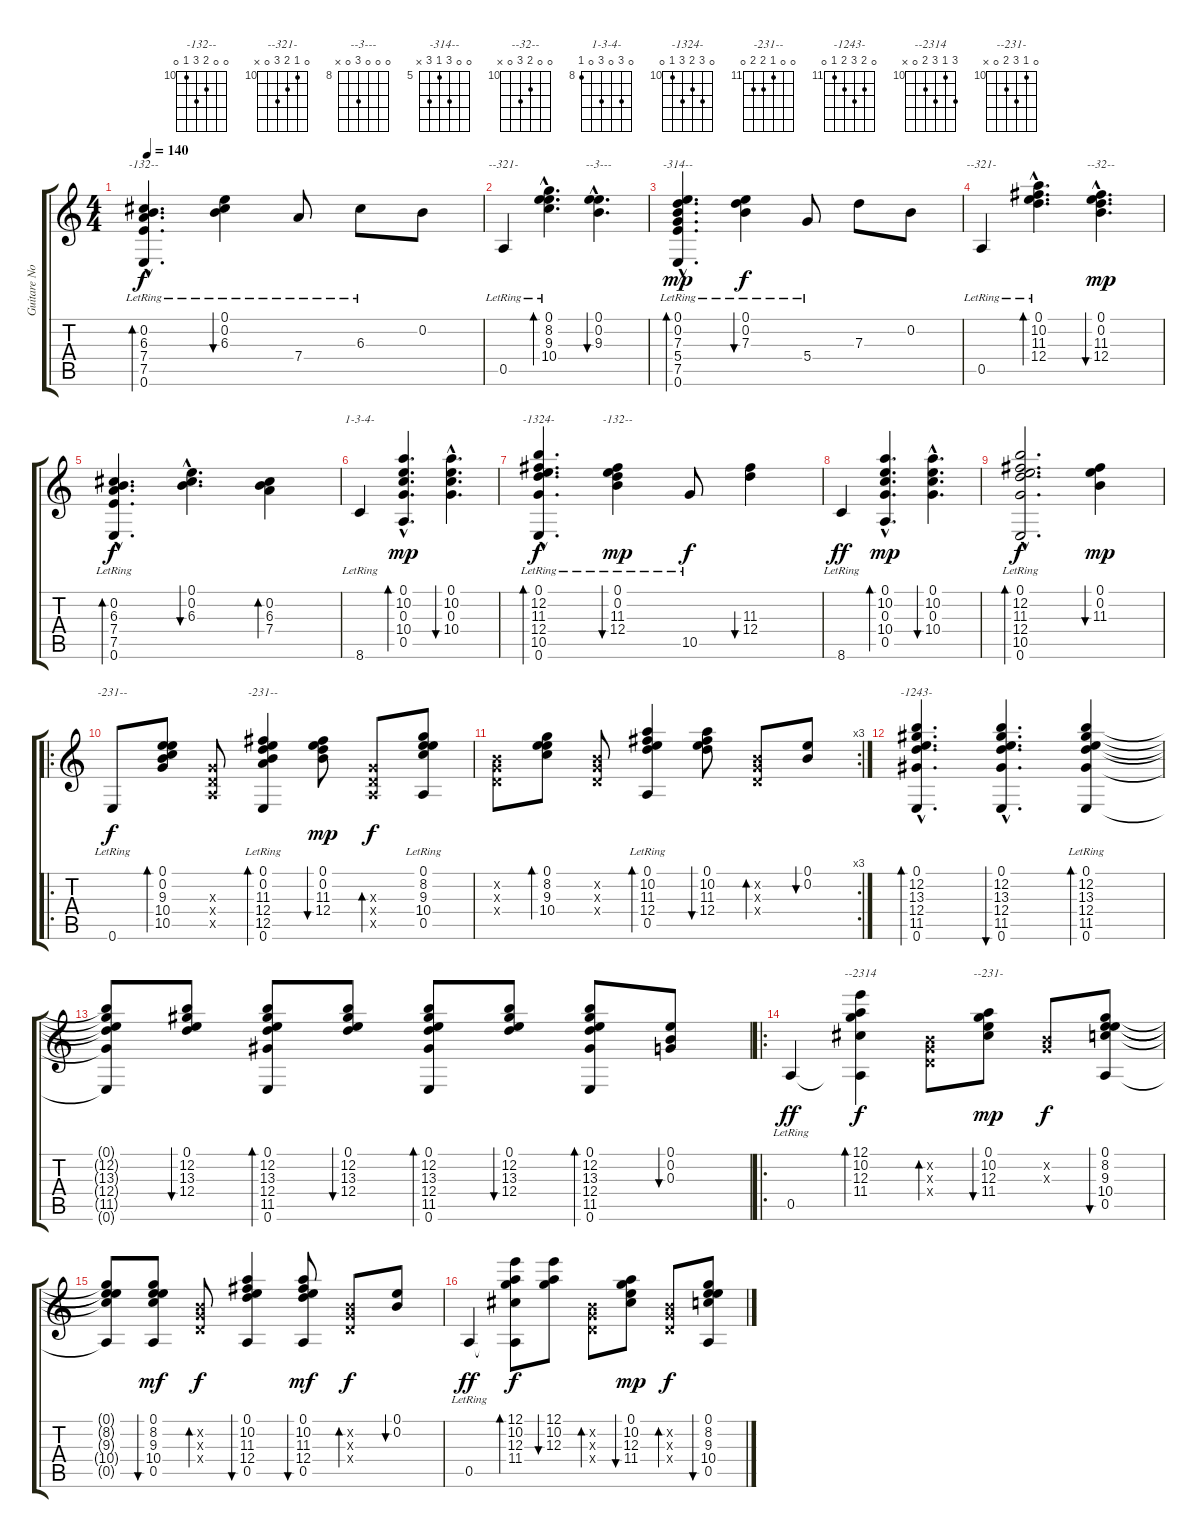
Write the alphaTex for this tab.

\track ("Guitare Novembre 2001" "Guitare No") {instrument acousticguitarnylon}
\staff {score tabs}
\tuning (E4 B3 G3 D3 A2 E2) {hide}
\chord ("-132--" 0 0 6 7 7 x) {firstfret 6}
\chord ("--321-" 0 8 9 10 0 x) {firstfret 8}
\chord ("--3---" 0 0 0 10 0 x) {firstfret 8}
\chord ("-314--" 0 0 7 5 7 x) {firstfret 5}
\chord ("--321-" 0 10 11 12 0 x) {firstfret 10}
\chord ("--32--" 0 0 11 12 0 x) {firstfret 10}
\chord ("1-3-4-" 0 10 0 10 0 8) {firstfret 8}
\chord ("-1324-" 0 12 11 12 10 0) {firstfret 10}
\chord ("-132--" 0 0 11 12 10 0) {firstfret 10}
\chord ("-231--" 0 0 9 10 10 0) {firstfret 9}
\chord ("-231--" 0 0 11 12 12 0) {firstfret 11}
\chord ("-1243-" 0 12 13 12 11 0) {firstfret 11}
\chord ("--2314" 12 10 12 11 0 x) {firstfret 10}
\chord ("--231-" 0 10 12 11 0 x) {firstfret 10}
\ts (4 4)
\tempo 140
\clef g2
\ks c
(0.2{hac} 6.3{hac} 7.4{hac lr} 7.5{hac lr} 0.6{hac lr}).4{d bd 120 ch "-132--" dy f} (0.1 0.2{lr} 6.3{lr}).4{bu 60} 7.4{lr}.8 6.3{lr}.8 0.2.8 |
0.5{lr}.4{ch "--321-"} (0.1{hac} 8.2{hac} 9.3{hac} 10.4{hac lr}).4{d bd 120} (0.1{hac} 0.2{hac} 9.3{hac}).4{d bu 120 ch "--3---"} |
(0.1{hac} 0.2{hac} 7.3{hac} 5.4{hac lr} 7.5{hac lr} 0.6{hac lr}).4{d bd 120 ch "-314--" dy mp} (0.1 0.2{lr} 7.3{lr}).4{bu 60 dy f} 5.4{lr}.8 7.3.8 0.2.8 |
0.5{lr}.4{ch "--321-"} (0.1{hac} 10.2{hac} 11.3{hac} 12.4{hac lr}).4{d bd 120} (0.1{hac} 0.2{hac} 11.3{hac} 12.4{hac}).4{d bu 60 ch "--32--" dy mp} |
(0.2{hac} 6.3{hac} 7.4{hac lr} 7.5{hac lr} 0.6{hac}).4{d bd 120 dy f} (0.1{hac} 0.2{hac} 6.3{hac}).4{d bu 60} (0.2 6.3 7.4).4{bd 120} |
8.6{lr}.4{ch "1-3-4-"} (0.1{hac} 10.2{hac} 0.3{hac} 10.4{hac} 0.5{hac}).4{d bd 120 dy mp} (0.1{hac} 10.2{hac} 0.3{hac} 10.4{hac}).4{d bu 60} |
(0.1{hac} 12.2{hac} 11.3{hac} 12.4{hac} 10.5{hac lr} 0.6{hac lr}).4{d bd 120 ch "-1324-" dy f} (0.1{lr} 0.2{lr} 11.3{lr} 12.4{lr}).4{bu 120 ch "-132--" dy mp} 10.5{lr}.8{dy f} (11.3 12.4).4{bu 120} |
8.6{lr}.4{dy ff} (0.1{hac} 10.2{hac} 0.3{hac} 10.4{hac} 0.5{hac}).4{d bd 120 dy mp} (0.1{hac} 10.2{hac} 0.3{hac} 10.4{hac}).4{d bu 120} |
(0.1{hac} 12.2{hac} 11.3{hac} 12.4{hac lr} 10.5{hac lr} 0.6{hac lr}).2{d bd 240 dy f} (0.1 0.2 11.3).4{bu 120 dy mp} |
\ro
0.6{lr}.8{ch "-231--" dy f} (0.1 0.2 9.3 10.4 10.5).8{bd 30} (0.3{x} 0.4{x} 0.5{x}).8 (0.1 0.2 11.3 12.4 12.5 0.6{lr}).4{bd 30 ch "-231--"} (0.1 0.2 11.3 12.4).8{bu 30 dy mp} (0.3{x} 0.4{x} 0.5{x}).8{bd 30 dy f} (0.1 8.2 9.3 10.4 0.5{lr}).8 |
\rc 3
(0.2{x} 0.3{x} 0.4{x}).8 (0.1 8.2 9.3 10.4).8{bd 30} (0.2{x} 0.3{x} 0.4{x}).8 (0.1 10.2 11.3 12.4 0.5{lr}).4{bd 60} (0.1 10.2 11.3 12.4).8{bu 30} (0.2{x} 0.3{x} 0.4{x}).8{bd 30} (0.1 0.2).8{bu 30} |
(0.1{hac} 12.2{hac} 13.3{hac} 12.4{hac} 11.5{hac} 0.6{hac}).4{d bd 30 ch "-1243-"} (0.1{hac} 12.2{hac} 13.3{hac} 12.4{hac} 11.5{hac} 0.6{hac}).4{d bu 30} (0.1 12.2 13.3 12.4 11.5 0.6{lr}).4{bd 30} |
(0.1{t} 12.2{t} 13.3{t} 12.4{t} 11.5{t} 0.6{t}).8 (0.1 12.2 13.3 12.4).8{bu 30} (0.1 12.2 13.3 12.4 11.5 0.6).8{bd 30} (0.1 12.2 13.3 12.4).8{bu 30} (0.1 12.2 13.3 12.4 11.5 0.6).8{bd 30} (0.1 12.2 13.3 12.4).8{bu 30} (0.1 12.2 13.3 12.4 11.5 0.6).8{bd 30} (0.1 0.2 0.3).8{bu 30} |
\ro
0.5{lr}.4{dy ff} (12.1 10.2 12.3 11.4 0.5{t}).4{bd 30 ch "--2314" dy f} (0.2{x} 0.3{x} 0.4{x}).8{bd 30} (0.1 10.2 12.3 11.4).8{bu 30 ch "--231-" dy mp} (0.2{x} 0.3{x}).8{dy f} (0.1 8.2 9.3 10.4 0.5).8{bu 30} |
(0.1{t} 8.2{t} 9.3{t} 10.4{t} 0.5{t}).8 (0.1 8.2 9.3 10.4 0.5).8{bu 30 dy mf} (0.2{x} 0.3{x} 0.4{x}).8{bd 30 dy f} (0.1 10.2 11.3 12.4 0.5).4{bu 30} (0.1 10.2 11.3 12.4 0.5).8{bu 30 dy mf} (0.2{x} 0.3{x} 0.4{x}).8{bd 30 dy f} (0.1 0.2).8{bu 30} |
0.5{lr}.4{dy ff} (12.1 10.2 12.3 11.4 0.5{t}).8{bd 30 dy f} (12.1 10.2 12.3).8{bu 30} (0.2{x} 0.3{x} 0.4{x}).8{bd 30} (0.1 10.2 12.3 11.4).8{bu 30 dy mp} (0.2{x} 0.3{x} 0.4{x}).8{bd 30 dy f} (0.1 8.2 9.3 10.4 0.5).8{bu 30}
